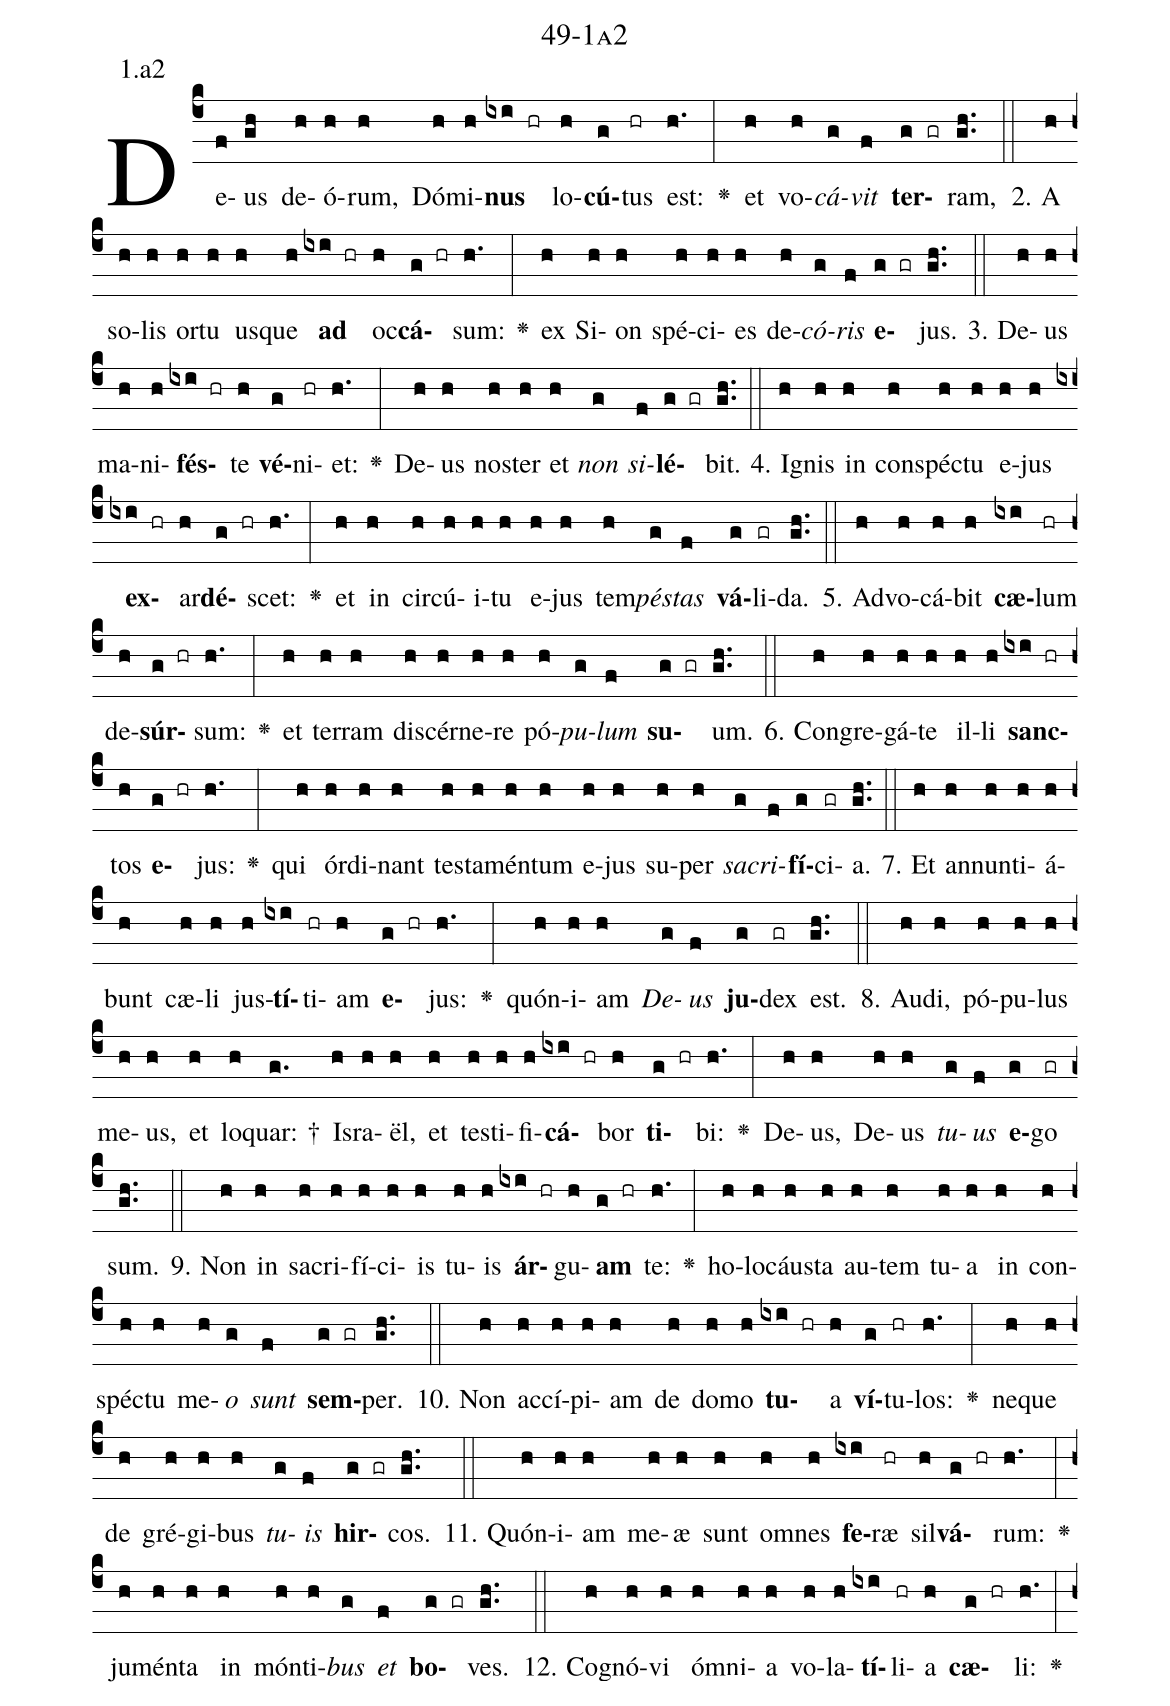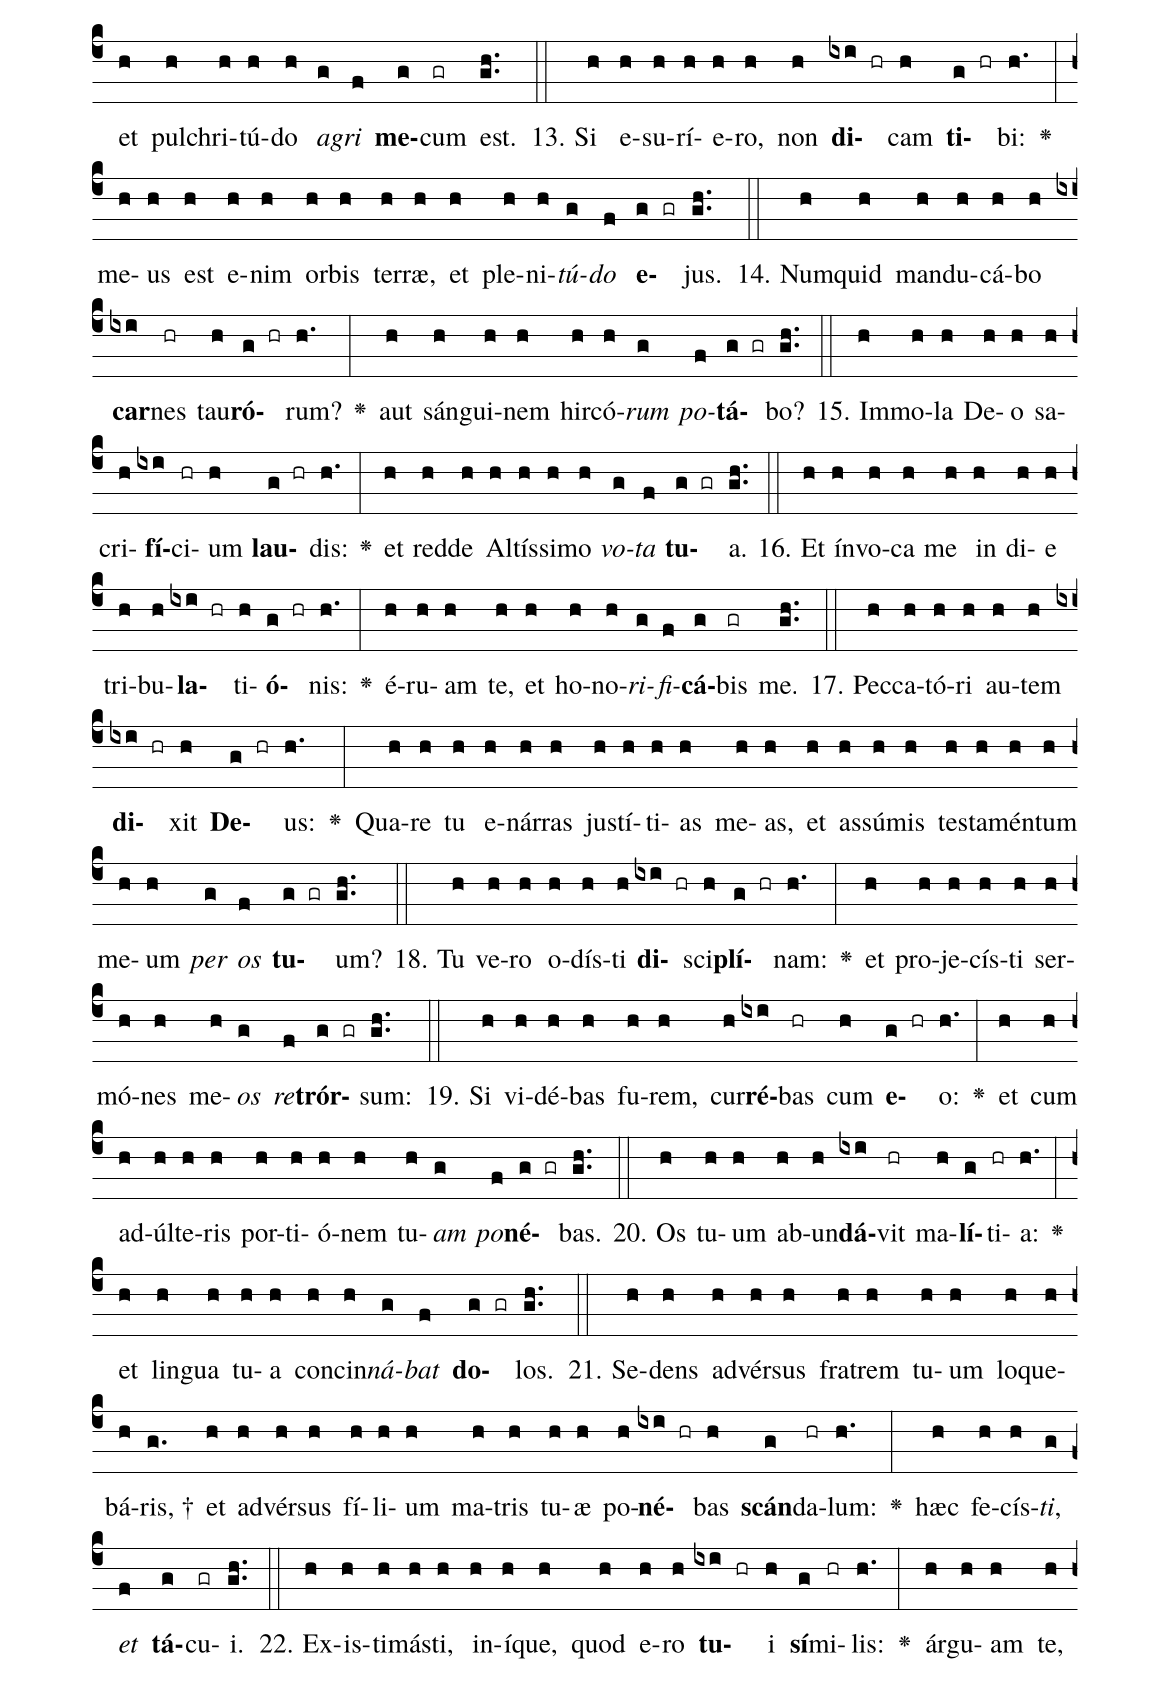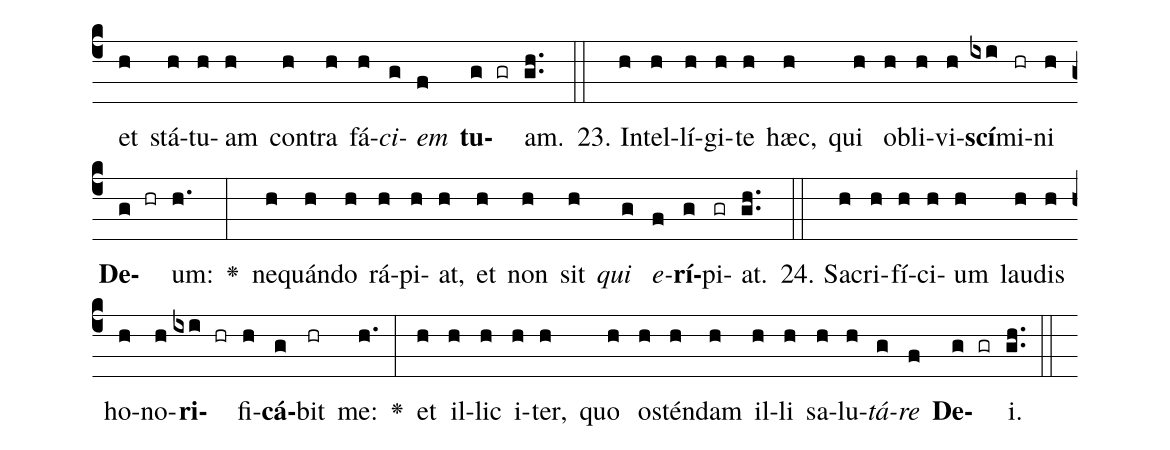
name: 49-1a2;
annotation: 1.a2;
%%
(c4)De(f)us(gh) de(h)ó(h)rum,(h) Dó(h)mi(h)<b>nus</b>(ixi hr) lo(h)<b>cú</b>(g)tus(hr) est:(h.) <v>\greheightstar</v>(:) et(h) vo(h)<i>cá</i>(g)<i>vit</i>(f) <b>ter</b>(g gr)ram,(gh..) (::)
2. A(h) so(h)lis(h) or(h)tu(h) us(h)que(h) <b>ad</b>(ixi hr) oc(h)<b>cá</b>(g hr)sum:(h.) <v>\greheightstar</v>(:) ex(h) Si(h)on(h) spé(h)ci(h)es(h) de(h)<i>có</i>(g)<i>ris</i>(f) <b>e</b>(g gr)jus.(gh..) (::)
3. De(h)us(h) ma(h)ni(h)<b>fés</b>(ixi hr)te(h) <b>vé</b>(g)ni(hr)et:(h.) <v>\greheightstar</v>(:) De(h)us(h) nos(h)ter(h) et(h) <i>non</i>(g) <i>si</i>(f)<b>lé</b>(g gr)bit.(gh..) (::)
4. I(h)gnis(h) in(h) con(h)spéc(h)tu(h) e(h)jus(h) <b>ex</b>(ixi hr)ar(h)<b>dé</b>(g hr)scet:(h.) <v>\greheightstar</v>(:) et(h) in(h) cir(h)cú(h)i(h)tu(h) e(h)jus(h) tem(h)<i>pés</i>(g)<i>tas</i>(f) <b>vá</b>(g)li(gr)da.(gh..) (::)
5. Ad(h)vo(h)cá(h)bit(h) <b>cæ</b>(ixi)lum(hr) de(h)<b>súr</b>(g hr)sum:(h.) <v>\greheightstar</v>(:) et(h) ter(h)ram(h) di(h)scér(h)ne(h)re(h) pó(h)<i>pu</i>(g)<i>lum</i>(f) <b>su</b>(g gr)um.(gh..) (::)
6. Con(h)gre(h)gá(h)te(h) il(h)li(h) <b>sanc</b>(ixi hr)tos(h) <b>e</b>(g hr)jus:(h.) <v>\greheightstar</v>(:) qui(h) ór(h)di(h)nant(h) tes(h)ta(h)mén(h)tum(h) e(h)jus(h) su(h)per(h) <i>sa</i>(g)<i>cri</i>(f)<b>fí</b>(g)ci(gr)a.(gh..) (::)
7. Et(h) an(h)nun(h)ti(h)á(h)bunt(h) cæ(h)li(h) jus(h)<b>tí</b>(ixi)ti(hr)am(h) <b>e</b>(g hr)jus:(h.) <v>\greheightstar</v>(:) quón(h)i(h)am(h) <i>De</i>(g)<i>us</i>(f) <b>ju</b>(g)dex(gr) est.(gh..) (::)
8. Au(h)di,(h) pó(h)pu(h)lus(h) me(h)us,(h) et(h) lo(h)quar: †(g.) Is(h)ra(h)ël,(h) et(h) tes(h)ti(h)fi(h)<b>cá</b>(ixi hr)bor(h) <b>ti</b>(g hr)bi:(h.) <v>\greheightstar</v>(:) De(h)us,(h) De(h)us(h) <i>tu</i>(g)<i>us</i>(f) <b>e</b>(g)go(gr) sum.(gh..) (::)
9. Non(h) in(h) sa(h)cri(h)fí(h)ci(h)is(h) tu(h)is(h) <b>ár</b>(ixi hr)gu(h)<b>am</b>(g hr) te:(h.) <v>\greheightstar</v>(:) ho(h)lo(h)cáus(h)ta(h) au(h)tem(h) tu(h)a(h) in(h) con(h)spéc(h)tu(h) me(h)<i>o</i>(g) <i>sunt</i>(f) <b>sem</b>(g gr)per.(gh..) (::)
10. Non(h) ac(h)cí(h)pi(h)am(h) de(h) do(h)mo(h) <b>tu</b>(ixi hr)a(h) <b>ví</b>(g)tu(hr)los:(h.) <v>\greheightstar</v>(:) ne(h)que(h) de(h) gré(h)gi(h)bus(h) <i>tu</i>(g)<i>is</i>(f) <b>hir</b>(g gr)cos.(gh..) (::)
11. Quón(h)i(h)am(h) me(h)æ(h) sunt(h) om(h)nes(h) <b>fe</b>(ixi)ræ(hr) sil(h)<b>vá</b>(g hr)rum:(h.) <v>\greheightstar</v>(:) ju(h)mén(h)ta(h) in(h) món(h)ti(h)<i>bus</i>(g) <i>et</i>(f) <b>bo</b>(g gr)ves.(gh..) (::)
12. Co(h)gnó(h)vi(h) óm(h)ni(h)a(h) vo(h)la(h)<b>tí</b>(ixi)li(hr)a(h) <b>cæ</b>(g hr)li:(h.) <v>\greheightstar</v>(:) et(h) pul(h)chri(h)tú(h)do(h) <i>a</i>(g)<i>gri</i>(f) <b>me</b>(g)cum(gr) est.(gh..) (::)
13. Si(h) e(h)su(h)rí(h)e(h)ro,(h) non(h) <b>di</b>(ixi hr)cam(h) <b>ti</b>(g hr)bi:(h.) <v>\greheightstar</v>(:) me(h)us(h) est(h) e(h)nim(h) or(h)bis(h) ter(h)ræ,(h) et(h) ple(h)ni(h)<i>tú</i>(g)<i>do</i>(f) <b>e</b>(g gr)jus.(gh..) (::)
14. Num(h)quid(h) man(h)du(h)cá(h)bo(h) <b>car</b>(ixi)nes(hr) tau(h)<b>ró</b>(g hr)rum?(h.) <v>\greheightstar</v>(:) aut(h) sán(h)gui(h)nem(h) hir(h)có(h)<i>rum</i>(g) <i>po</i>(f)<b>tá</b>(g gr)bo?(gh..) (::)
15. Im(h)mo(h)la(h) De(h)o(h) sa(h)cri(h)<b>fí</b>(ixi)ci(hr)um(h) <b>lau</b>(g hr)dis:(h.) <v>\greheightstar</v>(:) et(h) red(h)de(h) Al(h)tís(h)si(h)mo(h) <i>vo</i>(g)<i>ta</i>(f) <b>tu</b>(g gr)a.(gh..) (::)
16. Et(h) ín(h)vo(h)ca(h) me(h) in(h) di(h)e(h) tri(h)bu(h)<b>la</b>(ixi hr)ti(h)<b>ó</b>(g hr)nis:(h.) <v>\greheightstar</v>(:) é(h)ru(h)am(h) te,(h) et(h) ho(h)no(h)<i>ri</i>(g)<i>fi</i>(f)<b>cá</b>(g)bis(gr) me.(gh..) (::)
17. Pec(h)ca(h)tó(h)ri(h) au(h)tem(h) <b>di</b>(ixi hr)xit(h) <b>De</b>(g hr)us:(h.) <v>\greheightstar</v>(:) Qua(h)re(h) tu(h) e(h)nár(h)ras(h) jus(h)tí(h)ti(h)as(h) me(h)as,(h) et(h) as(h)sú(h)mis(h) tes(h)ta(h)mén(h)tum(h) me(h)um(h) <i>per</i>(g) <i>os</i>(f) <b>tu</b>(g gr)um?(gh..) (::)
18. Tu(h) ve(h)ro(h) o(h)dís(h)ti(h) <b>di</b>(ixi hr)sci(h)<b>plí</b>(g hr)nam:(h.) <v>\greheightstar</v>(:) et(h) pro(h)je(h)cís(h)ti(h) ser(h)mó(h)nes(h) me(h)<i>os</i>(g) <i>re</i>(f)<b>trór</b>(g gr)sum:(gh..) (::)
19. Si(h) vi(h)dé(h)bas(h) fu(h)rem,(h) cur(h)<b>ré</b>(ixi)bas(hr) cum(h) <b>e</b>(g hr)o:(h.) <v>\greheightstar</v>(:) et(h) cum(h) ad(h)úl(h)te(h)ris(h) por(h)ti(h)ó(h)nem(h) tu(h)<i>am</i>(g) <i>po</i>(f)<b>né</b>(g gr)bas.(gh..) (::)
20. Os(h) tu(h)um(h) ab(h)un(h)<b>dá</b>(ixi)vit(hr) ma(h)<b>lí</b>(g)ti(hr)a:(h.) <v>\greheightstar</v>(:) et(h) lin(h)gua(h) tu(h)a(h) con(h)cin(h)<i>ná</i>(g)<i>bat</i>(f) <b>do</b>(g gr)los.(gh..) (::)
21. Se(h)dens(h) ad(h)vér(h)sus(h) fra(h)trem(h) tu(h)um(h) lo(h)que(h)bá(h)ris, †(g.) et(h) ad(h)vér(h)sus(h) fí(h)li(h)um(h) ma(h)tris(h) tu(h)æ(h) po(h)<b>né</b>(ixi hr)bas(h) <b>scán</b>(g)da(hr)lum:(h.) <v>\greheightstar</v>(:) hæc(h) fe(h)cís(h)<i>ti</i>,(g) <i>et</i>(f) <b>tá</b>(g)cu(gr)i.(gh..) (::)
22. Ex(h)is(h)ti(h)más(h)ti,(h) in(h)í(h)que,(h) quod(h) e(h)ro(h) <b>tu</b>(ixi hr)i(h) <b>sí</b>(g)mi(hr)lis:(h.) <v>\greheightstar</v>(:) ár(h)gu(h)am(h) te,(h) et(h) stá(h)tu(h)am(h) con(h)tra(h) fá(h)<i>ci</i>(g)<i>em</i>(f) <b>tu</b>(g gr)am.(gh..) (::)
23. In(h)tel(h)lí(h)gi(h)te(h) hæc,(h) qui(h) ob(h)li(h)vi(h)<b>scí</b>(ixi)mi(hr)ni(h) <b>De</b>(g hr)um:(h.) <v>\greheightstar</v>(:) ne(h)quán(h)do(h) rá(h)pi(h)at,(h) et(h) non(h) sit(h) <i>qui</i>(g) <i>e</i>(f)<b>rí</b>(g)pi(gr)at.(gh..) (::)
24. Sa(h)cri(h)fí(h)ci(h)um(h) lau(h)dis(h) ho(h)no(h)<b>ri</b>(ixi hr)fi(h)<b>cá</b>(g)bit(hr) me:(h.) <v>\greheightstar</v>(:) et(h) il(h)lic(h) i(h)ter,(h) quo(h) os(h)tén(h)dam(h) il(h)li(h) sa(h)lu(h)<i>tá</i>(g)<i>re</i>(f) <b>De</b>(g gr)i.(gh..) (::)
